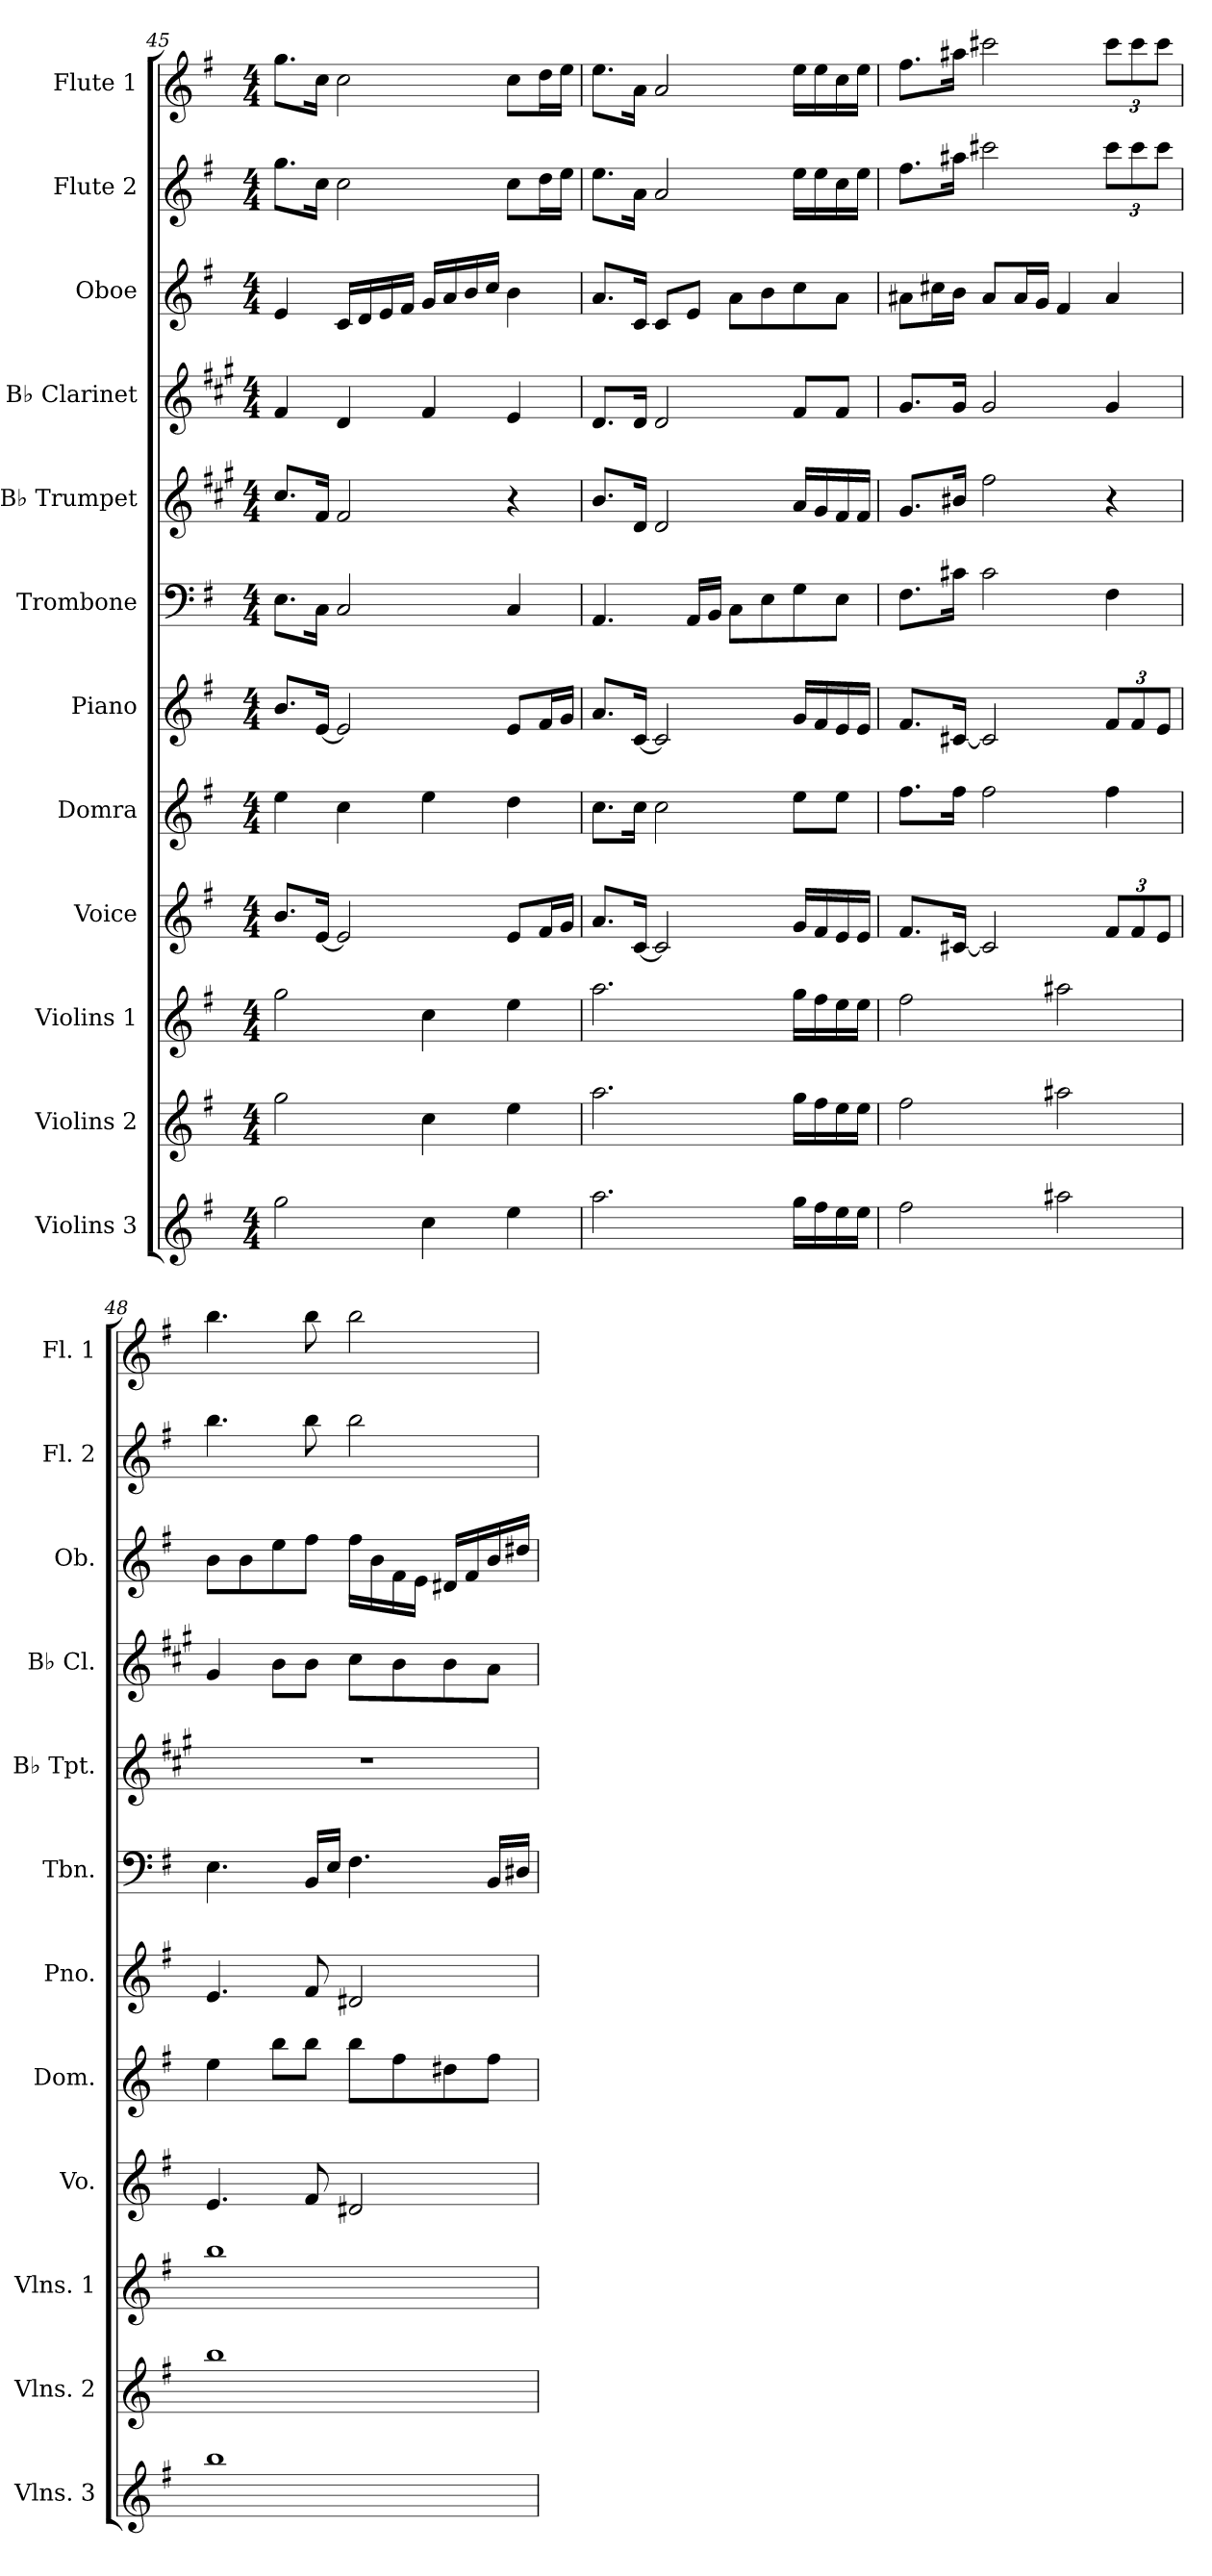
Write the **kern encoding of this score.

**kern	**kern	**kern	**kern	**kern	**kern	**kern	**kern	**kern	**kern	**kern	**kern
*part12	*part11	*part10	*part9	*part8	*part7	*part6	*part5	*part4	*part3	*part2	*part1
*staff12	*staff11	*staff10	*staff9	*staff8	*staff7	*staff6	*staff5	*staff4	*staff3	*staff2	*staff1
*I"Violins 3	*I"Violins 2	*I"Violins 1	*I"Voice	*I"Domra	*I"Piano	*I"Trombone	*I"B♭ Trumpet	*I"B♭ Clarinet	*I"Oboe	*I"Flute 2	*I"Flute 1
*I'Vlns. 3	*I'Vlns. 2	*I'Vlns. 1	*I'Vo.	*I'Dom.	*I'Pno.	*I'Tbn.	*I'B♭ Tpt.	*I'B♭ Cl.	*I'Ob.	*I'Fl. 2	*I'Fl. 1
*clefG2	*clefG2	*clefG2	*clefG2	*clefG2	*clefG2	*clefF4	*clefG2	*clefG2	*clefG2	*clefG2	*clefG2
*	*	*	*	*	*	*	*ITrd1c2	*ITrd1c2	*	*	*
*k[f#]	*k[f#]	*k[f#]	*k[f#]	*k[f#]	*k[f#]	*k[f#]	*k[f#]	*k[f#]	*k[f#]	*k[f#]	*k[f#]
*M4/4	*M4/4	*M4/4	*M4/4	*M4/4	*M4/4	*M4/4	*M4/4	*M4/4	*M4/4	*M4/4	*M4/4
=45	=45	=45	=45	=45	=45	=45	=45	=45	=45	=45	=45
2gg\	2gg\	2gg\	8.b/L	4ee\	8.b/L	8.E\L	8.b/L	4e/	4e/	8.gg\L	8.gg\L
.	.	.	[16e/Jk	.	[16e/Jk	16C\Jk	16e/Jk	.	.	16cc\Jk	16cc\Jk
.	.	.	2e/]	4cc\	2e/]	2C/	2e/	4c/	16c/LL	2cc\	2cc\
.	.	.	.	.	.	.	.	.	16d/	.	.
.	.	.	.	.	.	.	.	.	16e/	.	.
.	.	.	.	.	.	.	.	.	16f#/JJ	.	.
4cc\	4cc\	4cc\	.	4ee\	.	.	.	4e/	16g/LL	.	.
.	.	.	.	.	.	.	.	.	16a/	.	.
.	.	.	.	.	.	.	.	.	16b/	.	.
.	.	.	.	.	.	.	.	.	16cc/JJ	.	.
4ee\	4ee\	4ee\	8e/L	4dd\	8e/L	4C/	4r	4d/	4b\	8cc\L	8cc\L
.	.	.	16f#/L	.	16f#/L	.	.	.	.	16dd\L	16dd\L
.	.	.	16g/JJ	.	16g/JJ	.	.	.	.	16ee\JJ	16ee\JJ
!!LO:PB:g=z
=46	=46	=46	=46	=46	=46	=46	=46	=46	=46	=46	=46
2.aa\	2.aa\	2.aa\	8.a/L	8.cc\L	8.a/L	4.AA/	8.a/L	8.c/L	8.a/L	8.ee\L	8.ee\L
.	.	.	[16c/Jk	16cc\Jk	[16c/Jk	.	16c/Jk	16c/Jk	16c/Jk	16a\Jk	16a\Jk
.	.	.	2c/]	2cc\	2c/]	.	2c/	2c/	8c/L	2a/	2a/
.	.	.	.	.	.	16AA/LL	.	.	8e/J	.	.
.	.	.	.	.	.	16BB/JJ	.	.	.	.	.
.	.	.	.	.	.	8C\L	.	.	8a\L	.	.
.	.	.	.	.	.	8E\	.	.	8b\	.	.
16gg\LL	16gg\LL	16gg\LL	16g/LL	8ee\L	16g/LL	8G\	16g/LL	8e/L	8cc\	16ee\LL	16ee\LL
16ff#\	16ff#\	16ff#\	16f#/	.	16f#/	.	16f#/	.	.	16ee\	16ee\
16ee\	16ee\	16ee\	16e/	8ee\J	16e/	8E\J	16e/	8e/J	8a\J	16cc\	16cc\
16ee\JJ	16ee\JJ	16ee\JJ	16e/JJ	.	16e/JJ	.	16e/JJ	.	.	16ee\JJ	16ee\JJ
=47	=47	=47	=47	=47	=47	=47	=47	=47	=47	=47	=47
2ff#\	2ff#\	2ff#\	8.f#/L	8.ff#\L	8.f#/L	8.F#\L	8.f#/L	8.f#/L	8a#X\L	8.ff#\L	8.ff#\L
.	.	.	.	.	.	.	.	.	16cc#X\L	.	.
.	.	.	[16c#X/Jk	16ff#\Jk	[16c#X/Jk	16c#X\Jk	16a#X/Jk	16f#/Jk	16b\JJ	16aa#X\Jk	16aa#X\Jk
.	.	.	2c#/]	2ff#\	2c#/]	2c#\	2ee\	2f#/	8a#/L	2ccc#X\	2ccc#X\
.	.	.	.	.	.	.	.	.	16a#/L	.	.
.	.	.	.	.	.	.	.	.	16g/JJ	.	.
2aa#X\	2aa#X\	2aa#X\	.	.	.	.	.	.	4f#/	.	.
*	*	*	*Xbrackettup	*	*Xbrackettup	*	*	*	*	*Xbrackettup	*Xbrackettup
.	.	.	12f#/L	4ff#\	12f#/L	4F#\	4r	4f#/	4a#/	12ccc#\L	12ccc#\L
.	.	.	12f#/	.	12f#/	.	.	.	.	12ccc#\	12ccc#\
.	.	.	12e/J	.	12e/J	.	.	.	.	12ccc#\J	12ccc#\J
!!LO:PB:g=z
=48	=48	=48	=48	=48	=48	=48	=48	=48	=48	=48	=48
1bb	1bb	1bb	4.e/	4ee\	4.e/	4.E\	1r	4f#/	8b\L	4.bb\	4.bb\
.	.	.	.	.	.	.	.	.	8b\	.	.
.	.	.	.	8bb\L	.	.	.	8a\L	8ee\	.	.
.	.	.	8f#/	8bb\J	8f#/	16BB/LL	.	8a\J	8ff#\J	8bb\	8bb\
.	.	.	.	.	.	16E/JJ	.	.	.	.	.
.	.	.	2d#X/	8bb\L	2d#X/	4.F#\	.	8b\L	16ff#\LL	2bb\	2bb\
.	.	.	.	.	.	.	.	.	16b\	.	.
.	.	.	.	8ff#\	.	.	.	8a\	16f#\	.	.
.	.	.	.	.	.	.	.	.	16e\JJ	.	.
.	.	.	.	8dd#X\	.	.	.	8a\	16d#X/LL	.	.
.	.	.	.	.	.	.	.	.	16f#/	.	.
.	.	.	.	8ff#\J	.	16BB/LL	.	8g\J	16b/	.	.
.	.	.	.	.	.	16D#X/JJ	.	.	16dd#X/JJ	.	.
=	=	=	=	=	=	=	=	=	=	=	=
*-	*-	*-	*-	*-	*-	*-	*-	*-	*-	*-	*-
